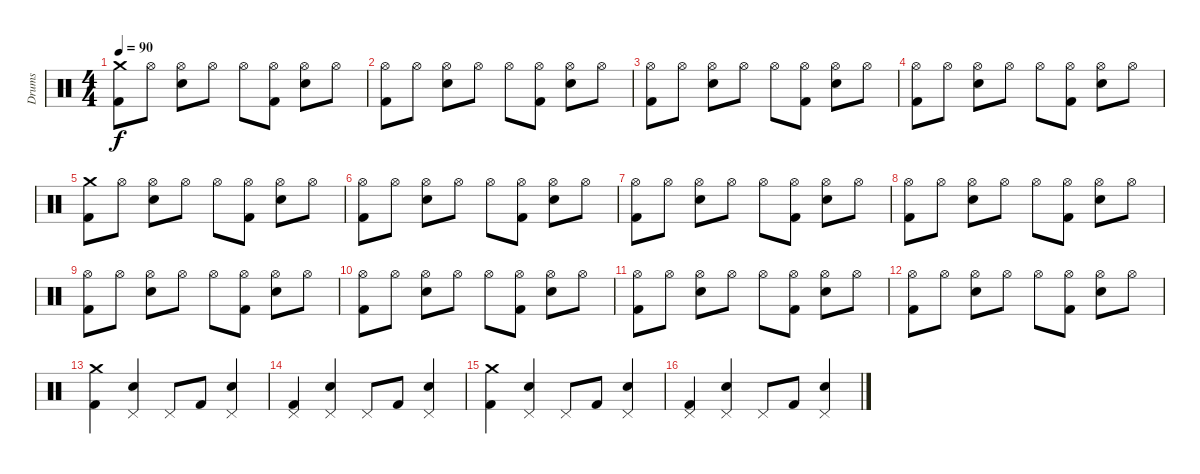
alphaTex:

\track ("Drums" "Drums") {instrument percussion}
\staff {score}
\articulation defaults
\ts (4 4)
\tempo 90
\clef neutral
\ks c
("Crash medium (hit)" "Kick (hit) 2").8{dy f} "Hi-Hat (open)".8 ("Hi-Hat (open)" "Electric Snare (hit)").8 "Hi-Hat (open)".8 "Hi-Hat (open)".8 ("Hi-Hat (open)" "Kick (hit) 2").8 ("Hi-Hat (open)" "Electric Snare (hit)").8 "Hi-Hat (open)".8 |
("Hi-Hat (open)" "Kick (hit) 2").8 "Hi-Hat (open)".8 ("Hi-Hat (open)" "Electric Snare (hit)").8 "Hi-Hat (open)".8 "Hi-Hat (open)".8 ("Hi-Hat (open)" "Kick (hit) 2").8 ("Hi-Hat (open)" "Electric Snare (hit)").8 "Hi-Hat (open)".8 |
("Hi-Hat (open)" "Kick (hit) 2").8 "Hi-Hat (open)".8 ("Hi-Hat (open)" "Electric Snare (hit)").8 "Hi-Hat (open)".8 "Hi-Hat (open)".8 ("Hi-Hat (open)" "Kick (hit) 2").8 ("Hi-Hat (open)" "Electric Snare (hit)").8 "Hi-Hat (open)".8 |
("Hi-Hat (open)" "Kick (hit) 2").8 "Hi-Hat (open)".8 ("Hi-Hat (open)" "Electric Snare (hit)").8 "Hi-Hat (open)".8 "Hi-Hat (open)".8 ("Hi-Hat (open)" "Kick (hit) 2").8 ("Hi-Hat (open)" "Electric Snare (hit)").8 "Hi-Hat (open)".8 |
("Crash medium (hit)" "Kick (hit) 2").8 "Hi-Hat (open)".8 ("Hi-Hat (open)" "Electric Snare (hit)").8 "Hi-Hat (open)".8 "Hi-Hat (open)".8 ("Hi-Hat (open)" "Kick (hit) 2").8 ("Hi-Hat (open)" "Electric Snare (hit)").8 "Hi-Hat (open)".8 |
("Hi-Hat (open)" "Kick (hit) 2").8 "Hi-Hat (open)".8 ("Hi-Hat (open)" "Electric Snare (hit)").8 "Hi-Hat (open)".8 "Hi-Hat (open)".8 ("Hi-Hat (open)" "Kick (hit) 2").8 ("Hi-Hat (open)" "Electric Snare (hit)").8 "Hi-Hat (open)".8 |
("Hi-Hat (open)" "Kick (hit) 2").8 "Hi-Hat (open)".8 ("Hi-Hat (open)" "Electric Snare (hit)").8 "Hi-Hat (open)".8 "Hi-Hat (open)".8 ("Hi-Hat (open)" "Kick (hit) 2").8 ("Hi-Hat (open)" "Electric Snare (hit)").8 "Hi-Hat (open)".8 |
("Hi-Hat (open)" "Kick (hit) 2").8 "Hi-Hat (open)".8 ("Hi-Hat (open)" "Electric Snare (hit)").8 "Hi-Hat (open)".8 "Hi-Hat (open)".8 ("Hi-Hat (open)" "Kick (hit) 2").8 ("Hi-Hat (open)" "Electric Snare (hit)").8 "Hi-Hat (open)".8 |
("Hi-Hat (open)" "Kick (hit) 2").8 "Hi-Hat (open)".8 ("Hi-Hat (open)" "Electric Snare (hit)").8 "Hi-Hat (open)".8 "Hi-Hat (open)".8 ("Hi-Hat (open)" "Kick (hit) 2").8 ("Hi-Hat (open)" "Electric Snare (hit)").8 "Hi-Hat (open)".8 |
("Hi-Hat (open)" "Kick (hit) 2").8 "Hi-Hat (open)".8 ("Hi-Hat (open)" "Electric Snare (hit)").8 "Hi-Hat (open)".8 "Hi-Hat (open)".8 ("Hi-Hat (open)" "Kick (hit) 2").8 ("Hi-Hat (open)" "Electric Snare (hit)").8 "Hi-Hat (open)".8 |
("Hi-Hat (open)" "Kick (hit) 2").8 "Hi-Hat (open)".8 ("Hi-Hat (open)" "Electric Snare (hit)").8 "Hi-Hat (open)".8 "Hi-Hat (open)".8 ("Hi-Hat (open)" "Kick (hit) 2").8 ("Hi-Hat (open)" "Electric Snare (hit)").8 "Hi-Hat (open)".8 |
("Hi-Hat (open)" "Kick (hit) 2").8 "Hi-Hat (open)".8 ("Hi-Hat (open)" "Electric Snare (hit)").8 "Hi-Hat (open)".8 "Hi-Hat (open)".8 ("Hi-Hat (open)" "Kick (hit) 2").8 ("Hi-Hat (open)" "Electric Snare (hit)").8 "Hi-Hat (open)".8 |
("Crash medium (hit)" "Kick (hit) 2").4 ("Pedal Hi-Hat (hit)" "Electric Snare (hit)").4 "Pedal Hi-Hat (hit)".8 "Kick (hit) 2".8 ("Pedal Hi-Hat (hit)" "Electric Snare (hit)").4 |
("Pedal Hi-Hat (hit)" "Kick (hit) 2").4 ("Pedal Hi-Hat (hit)" "Electric Snare (hit)").4 "Pedal Hi-Hat (hit)".8 "Kick (hit) 2".8 ("Pedal Hi-Hat (hit)" "Electric Snare (hit)").4 |
("Crash medium (hit)" "Kick (hit) 2").4 ("Pedal Hi-Hat (hit)" "Electric Snare (hit)").4 "Pedal Hi-Hat (hit)".8 "Kick (hit) 2".8 ("Pedal Hi-Hat (hit)" "Electric Snare (hit)").4 |
("Pedal Hi-Hat (hit)" "Kick (hit) 2").4 ("Pedal Hi-Hat (hit)" "Electric Snare (hit)").4 "Pedal Hi-Hat (hit)".8 "Kick (hit) 2".8 ("Pedal Hi-Hat (hit)" "Electric Snare (hit)").4
